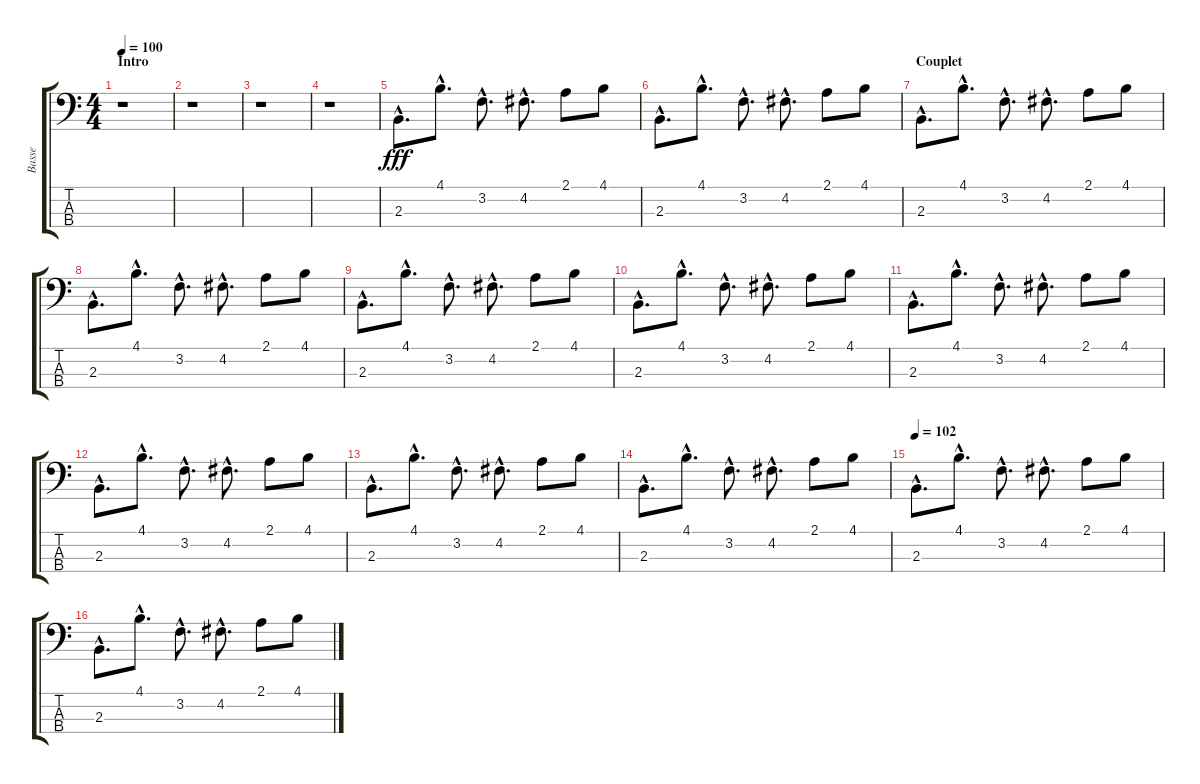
\track ("Basse" "Basse") {instrument electricbassfinger}
\staff {score tabs}
\tuning (G2 D2 A1 E1) {hide}
\ts (4 4)
\section ("" "Intro")
\tempo 100
\clef f4
\ks c
r.1{dy fff instrument electricbassfinger} |
r.1 |
r.1 |
r.1 |
2.3{hac}.8{d} 4.1{hac}.8{d} 3.2{hac}.8{d} 4.2{hac}.8{d} 2.1.8 4.1.8 |
2.3{hac}.8{d} 4.1{hac}.8{d} 3.2{hac}.8{d} 4.2{hac}.8{d} 2.1.8 4.1.8 |
\section ("" "Couplet")
2.3{hac}.8{d} 4.1{hac}.8{d} 3.2{hac}.8{d} 4.2{hac}.8{d} 2.1.8 4.1.8 |
2.3{hac}.8{d} 4.1{hac}.8{d} 3.2{hac}.8{d} 4.2{hac}.8{d} 2.1.8 4.1.8 |
2.3{hac}.8{d} 4.1{hac}.8{d} 3.2{hac}.8{d} 4.2{hac}.8{d} 2.1.8 4.1.8 |
2.3{hac}.8{d} 4.1{hac}.8{d} 3.2{hac}.8{d} 4.2{hac}.8{d} 2.1.8 4.1.8 |
2.3{hac}.8{d} 4.1{hac}.8{d} 3.2{hac}.8{d} 4.2{hac}.8{d} 2.1.8 4.1.8 |
2.3{hac}.8{d} 4.1{hac}.8{d} 3.2{hac}.8{d} 4.2{hac}.8{d} 2.1.8 4.1.8 |
2.3{hac}.8{d} 4.1{hac}.8{d} 3.2{hac}.8{d} 4.2{hac}.8{d} 2.1.8 4.1.8 |
2.3{hac}.8{d} 4.1{hac}.8{d} 3.2{hac}.8{d} 4.2{hac}.8{d} 2.1.8 4.1.8 |
\tempo 102
2.3{hac}.8{d} 4.1{hac}.8{d} 3.2{hac}.8{d} 4.2{hac}.8{d} 2.1.8 4.1.8 |
2.3{hac}.8{d} 4.1{hac}.8{d} 3.2{hac}.8{d} 4.2{hac}.8{d} 2.1.8 4.1.8
